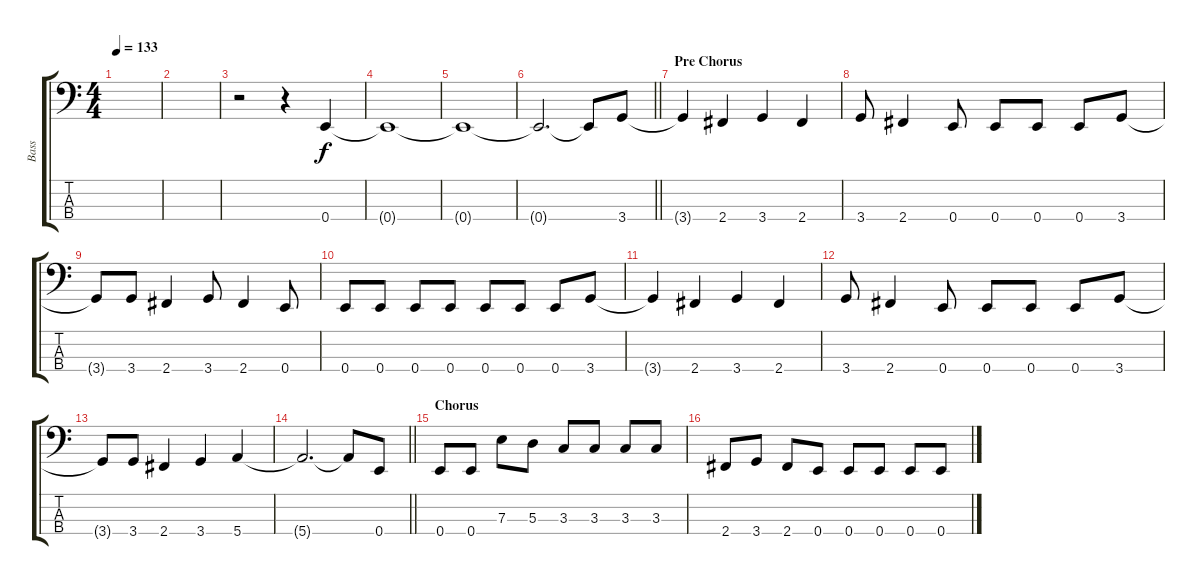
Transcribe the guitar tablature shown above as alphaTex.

\track ("Bass" "Bass") {instrument electricbasspick}
\staff {score tabs}
\tuning (G2 D2 A1 E1) {hide}
\ts (4 4)
\tempo 133
\clef f4
\ks c
|
|
r.2 r.4 0.4.4 |
0.4{t}.1 |
0.4{t}.1 |
\barLineRight lightlight
0.4{t}.2{d} 0.4{t}.8 3.4.8 |
\section ("" "Pre Chorus")
3.4{t}.4 2.4.4 3.4.4 2.4.4 |
3.4.8 2.4.4 0.4.8 0.4.8 0.4.8 0.4.8 3.4.8 |
3.4{t}.8 3.4.8 2.4.4 3.4.8 2.4.4 0.4.8 |
0.4.8 0.4.8 0.4.8 0.4.8 0.4.8 0.4.8 0.4.8 3.4.8 |
3.4{t}.4 2.4.4 3.4.4 2.4.4 |
3.4.8 2.4.4 0.4.8 0.4.8 0.4.8 0.4.8 3.4.8 |
3.4{t}.8 3.4.8 2.4.4 3.4.4 5.4.4 |
\barLineRight lightlight
5.4{t}.2{d} 5.4{t}.8 0.4.8 |
\section ("" "Chorus")
0.4.8 0.4.8 7.3.8 5.3.8 3.3.8 3.3.8 3.3.8 3.3.8 |
2.4.8 3.4.8 2.4.8 0.4.8 0.4.8 0.4.8 0.4.8 0.4.8
